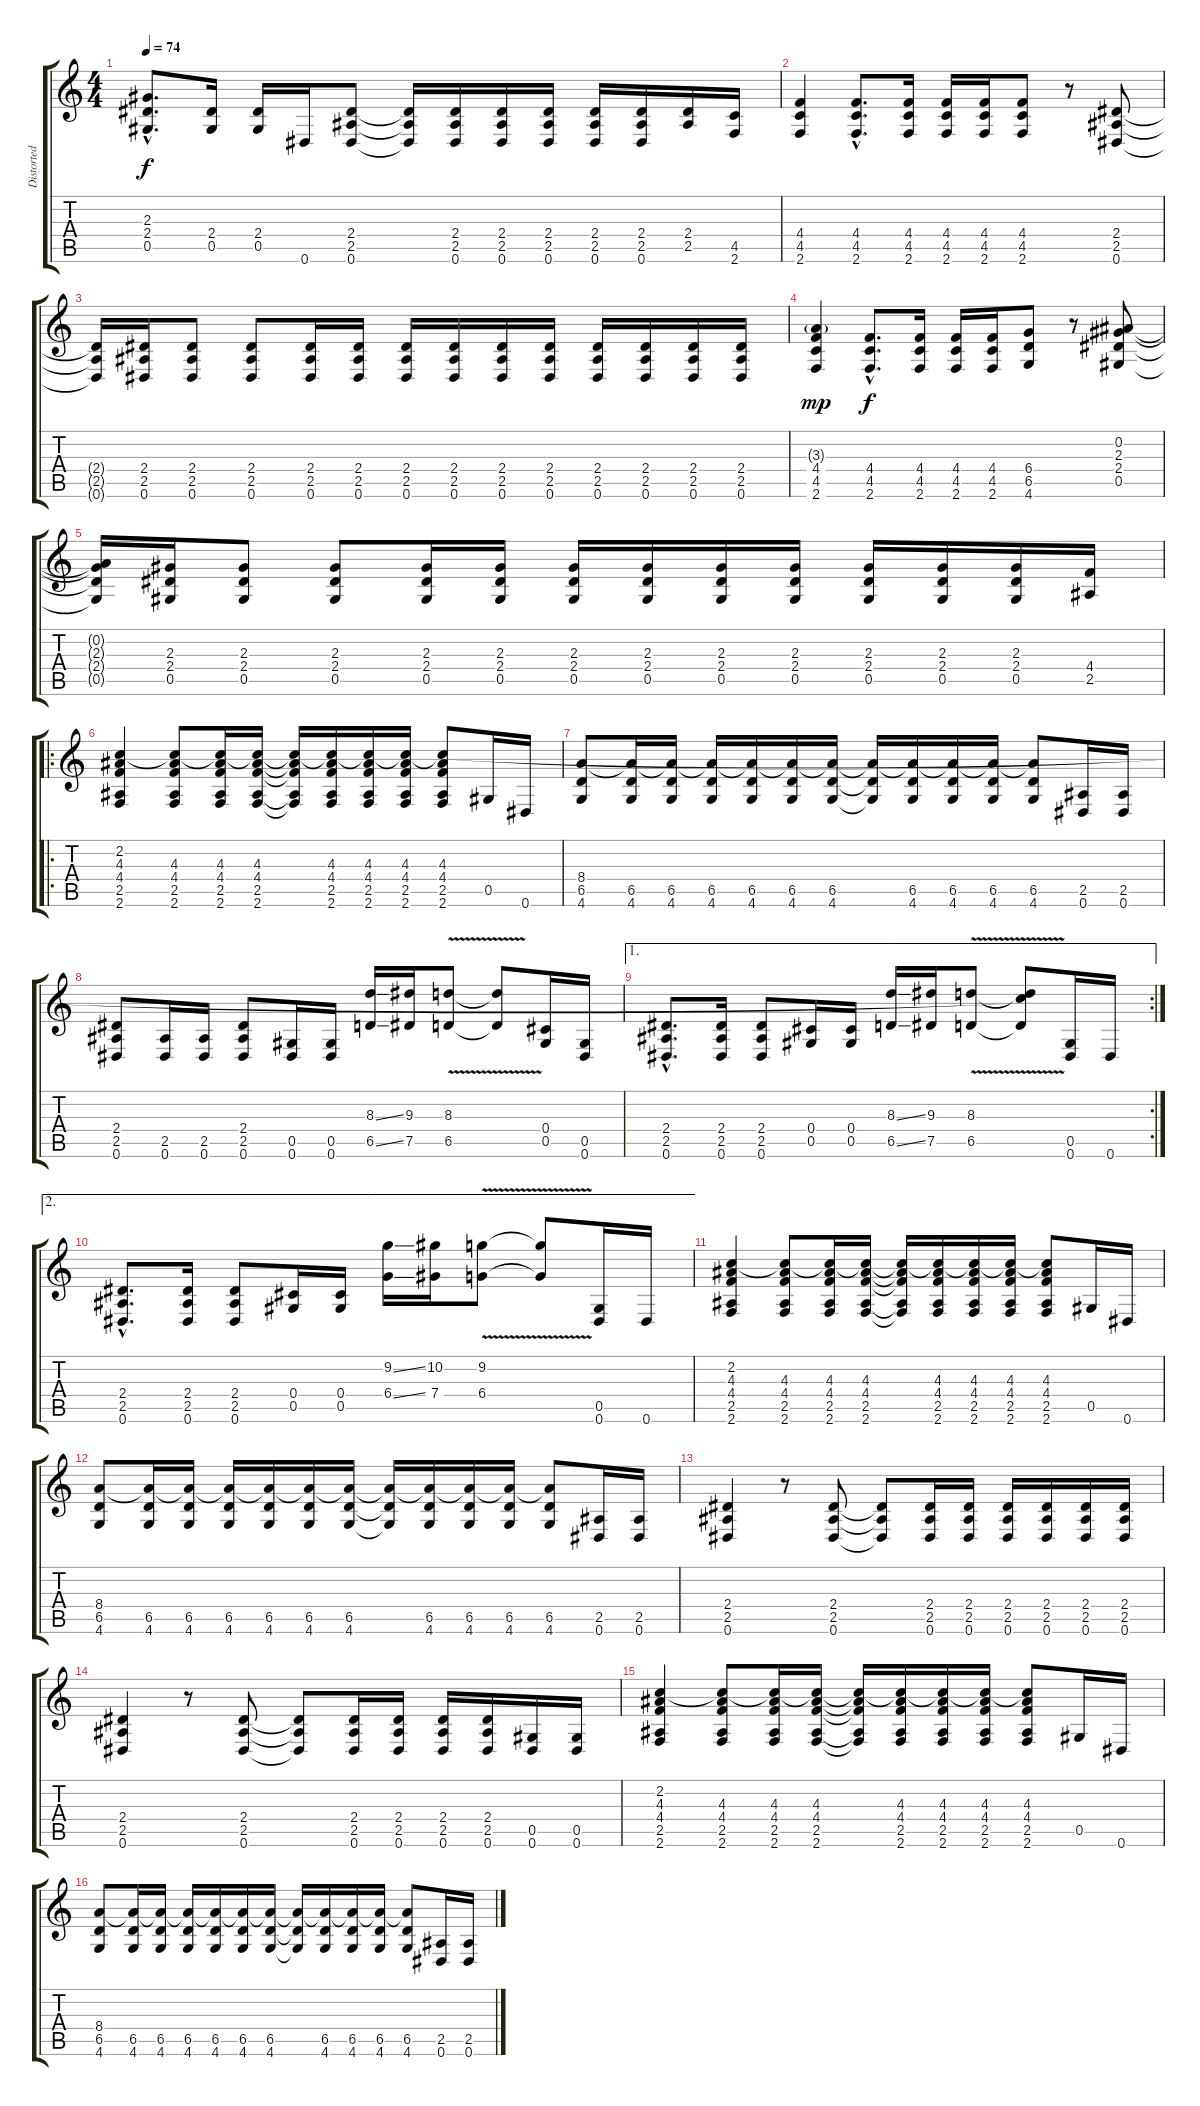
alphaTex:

\track ("Distorted 2" "Distorted ") {instrument distortionguitar}
\staff {score tabs}
\tuning (Eb4 Bb3 Gb3 Db3 Ab2 Eb2) {hide}
\ts (4 4)
\tempo 74
\clef g2
\ks c
(2.3{hac} 2.4{hac} 0.5{hac}).8{d dy f} (2.4 0.5).16 (2.4 0.5).16 0.6.16 (2.4 2.5 0.6).8 (2.4{t} 2.5{t} 0.6{t}).16 (2.4 2.5 0.6).16 (2.4 2.5 0.6).16 (2.4 2.5 0.6).16 (2.4 2.5 0.6).16 (2.4 2.5 0.6).16 (2.4 2.5).16 (4.5 2.6).16 |
(4.4 4.5 2.6).4 (4.4{hac} 4.5{hac} 2.6{hac}).8{d} (4.4 4.5 2.6).16 (4.4 4.5 2.6).16 (4.4 4.5 2.6).16 (4.4 4.5 2.6).8 r.8 (2.4 2.5 0.6).8 |
(2.4{t} 2.5{t} 0.6{t}).16 (2.4 2.5 0.6).16 (2.4 2.5 0.6).8 (2.4 2.5 0.6).8 (2.4 2.5 0.6).16 (2.4 2.5 0.6).16 (2.4 2.5 0.6).16 (2.4 2.5 0.6).16 (2.4 2.5 0.6).16 (2.4 2.5 0.6).16 (2.4 2.5 0.6).16 (2.4 2.5 0.6).16 (2.4 2.5 0.6).16 (2.4 2.5 0.6).16 |
(3.3{g} 4.4 4.5 2.6).4{dy mp} (4.4{hac} 4.5{hac} 2.6{hac}).8{d dy f} (4.4 4.5 2.6).16 (4.4 4.5 2.6).16 (4.4 4.5 2.6).16 (6.4 6.5 4.6).8 r.8 (0.2 2.3 2.4 0.5).8 |
(0.2{t} 2.3{t} 2.4{t} 0.5{t}).16 (2.3 2.4 0.5).16 (2.3 2.4 0.5).8 (2.3 2.4 0.5).8 (2.3 2.4 0.5).16 (2.3 2.4 0.5).16 (2.3 2.4 0.5).16 (2.3 2.4 0.5).16 (2.3 2.4 0.5).16 (2.3 2.4 0.5).16 (2.3 2.4 0.5).16 (2.3 2.4 0.5).16 (2.3 2.4 0.5).16 (4.4 2.5).16 |
\ro
(2.2 4.3 4.4 2.5 2.6).4 (2.2{t} 4.3 4.4 2.5 2.6).8 (2.2{t} 4.3 4.4 2.5 2.6).16 (2.2{t} 4.3 4.4 2.5 2.6).16 (2.2{t} 4.3{t} 4.4{t} 2.5{t} 2.6{t}).16 (2.2{t} 4.3 4.4 2.5 2.6).16 (2.2{t} 4.3 4.4 2.5 2.6).16 (2.2{t} 4.3 4.4 2.5 2.6).16 (2.2{t} 4.3 4.4 2.5 2.6).8 0.5.16 0.6.16 |
(8.4 6.5 4.6).8 (8.4{t} 6.5 4.6).16 (8.4{t} 6.5 4.6).16 (8.4{t} 6.5 4.6).16 (8.4{t} 6.5 4.6).16 (8.4{t} 6.5 4.6).16 (8.4{t} 6.5 4.6).16 (8.4{t} 6.5{t} 4.6{t}).16 (8.4{t} 6.5 4.6).16 (8.4{t} 6.5 4.6).16 (8.4{t} 6.5 4.6).16 (8.4{t} 6.5 4.6).8 (2.5 0.6).16 (2.5 0.6).16 |
(2.4 2.5 0.6).8 (2.5 0.6).16 (2.5 0.6).16 (2.4 2.5 0.6).8 (0.5 0.6).16 (0.5 0.6).16 (8.3{ss} 6.5{ss}).16 (9.3 7.5).16 (8.3{v} 6.5{v}).8 (8.3{t} 6.5{t}).8 (0.4 0.5).16 (0.5 0.6).16 |
\ae 1
\rc 2
(2.4{hac} 2.5{hac} 0.6{hac}).8{d} (2.4 2.5 0.6).16 (2.4 2.5 0.6).8 (0.4 0.5).16 (0.4 0.5).16 (8.3{ss} 6.5{ss}).16 (9.3 7.5).16 (8.3{v} 6.5{v}).8 (2.2{t} 8.3{t} 6.5{t}).8 (0.5 0.6).16 0.6.16 |
\ae 2
(2.4{hac} 2.5{hac} 0.6{hac}).8{d} (2.4 2.5 0.6).16 (2.4 2.5 0.6).8 (0.4 0.5).16 (0.4 0.5).16 (9.2{ss} 6.4{ss}).16 (10.2 7.4).16 (9.2{v} 6.4{v}).8 (9.2{t} 6.4{t}).8 (0.5 0.6).16 0.6.16 |
(2.2 4.3 4.4 2.5 2.6).4 (2.2{t} 4.3 4.4 2.5 2.6).8 (2.2{t} 4.3 4.4 2.5 2.6).16 (2.2{t} 4.3 4.4 2.5 2.6).16 (2.2{t} 4.3{t} 4.4{t} 2.5{t} 2.6{t}).16 (2.2{t} 4.3 4.4 2.5 2.6).16 (2.2{t} 4.3 4.4 2.5 2.6).16 (2.2{t} 4.3 4.4 2.5 2.6).16 (2.2{t} 4.3 4.4 2.5 2.6).8 0.5.16 0.6.16 |
(8.4 6.5 4.6).8 (8.4{t} 6.5 4.6).16 (8.4{t} 6.5 4.6).16 (8.4{t} 6.5 4.6).16 (8.4{t} 6.5 4.6).16 (8.4{t} 6.5 4.6).16 (8.4{t} 6.5 4.6).16 (8.4{t} 6.5{t} 4.6{t}).16 (8.4{t} 6.5 4.6).16 (8.4{t} 6.5 4.6).16 (8.4{t} 6.5 4.6).16 (8.4{t} 6.5 4.6).8 (2.5 0.6).16 (2.5 0.6).16 |
(2.4 2.5 0.6).4 r.8 (2.4 2.5 0.6).8 (2.4{t} 2.5{t} 0.6{t}).8 (2.4 2.5 0.6).16 (2.4 2.5 0.6).16 (2.4 2.5 0.6).16 (2.4 2.5 0.6).16 (2.4 2.5 0.6).16 (2.4 2.5 0.6).16 |
(2.4 2.5 0.6).4 r.8 (2.4 2.5 0.6).8 (2.4{t} 2.5{t} 0.6{t}).8 (2.4 2.5 0.6).16 (2.4 2.5 0.6).16 (2.4 2.5 0.6).16 (2.4 2.5 0.6).16 (0.5 0.6).16 (0.5 0.6).16 |
(2.2 4.3 4.4 2.5 2.6).4 (2.2{t} 4.3 4.4 2.5 2.6).8 (2.2{t} 4.3 4.4 2.5 2.6).16 (2.2{t} 4.3 4.4 2.5 2.6).16 (2.2{t} 4.3{t} 4.4{t} 2.5{t} 2.6{t}).16 (2.2{t} 4.3 4.4 2.5 2.6).16 (2.2{t} 4.3 4.4 2.5 2.6).16 (2.2{t} 4.3 4.4 2.5 2.6).16 (2.2{t} 4.3 4.4 2.5 2.6).8 0.5.16 0.6.16 |
(8.4 6.5 4.6).8 (8.4{t} 6.5 4.6).16 (8.4{t} 6.5 4.6).16 (8.4{t} 6.5 4.6).16 (8.4{t} 6.5 4.6).16 (8.4{t} 6.5 4.6).16 (8.4{t} 6.5 4.6).16 (8.4{t} 6.5{t} 4.6{t}).16 (8.4{t} 6.5 4.6).16 (8.4{t} 6.5 4.6).16 (8.4{t} 6.5 4.6).16 (8.4{t} 6.5 4.6).8 (2.5 0.6).16 (2.5 0.6).16
